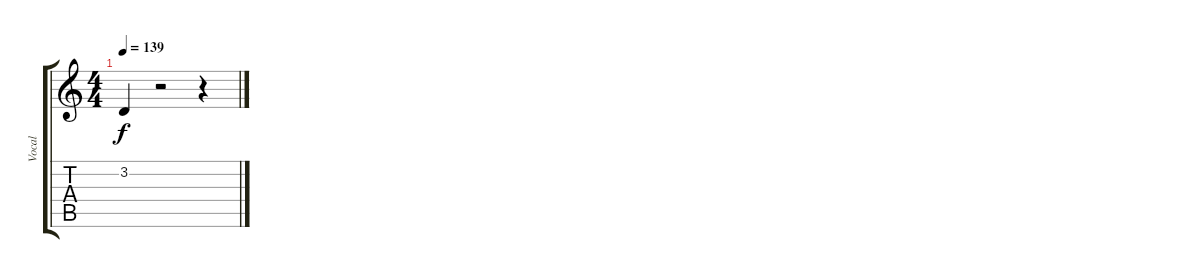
\track ("Vocal" "Vocal") {instrument tenorsax}
\staff {score tabs}
\tuning (E4 B3 G3 D3 A2 E2) {hide}
\ts (4 4)
\tempo 139
\clef g2
\ks c
3.2{t}.4{dy f} r.2 r.4
